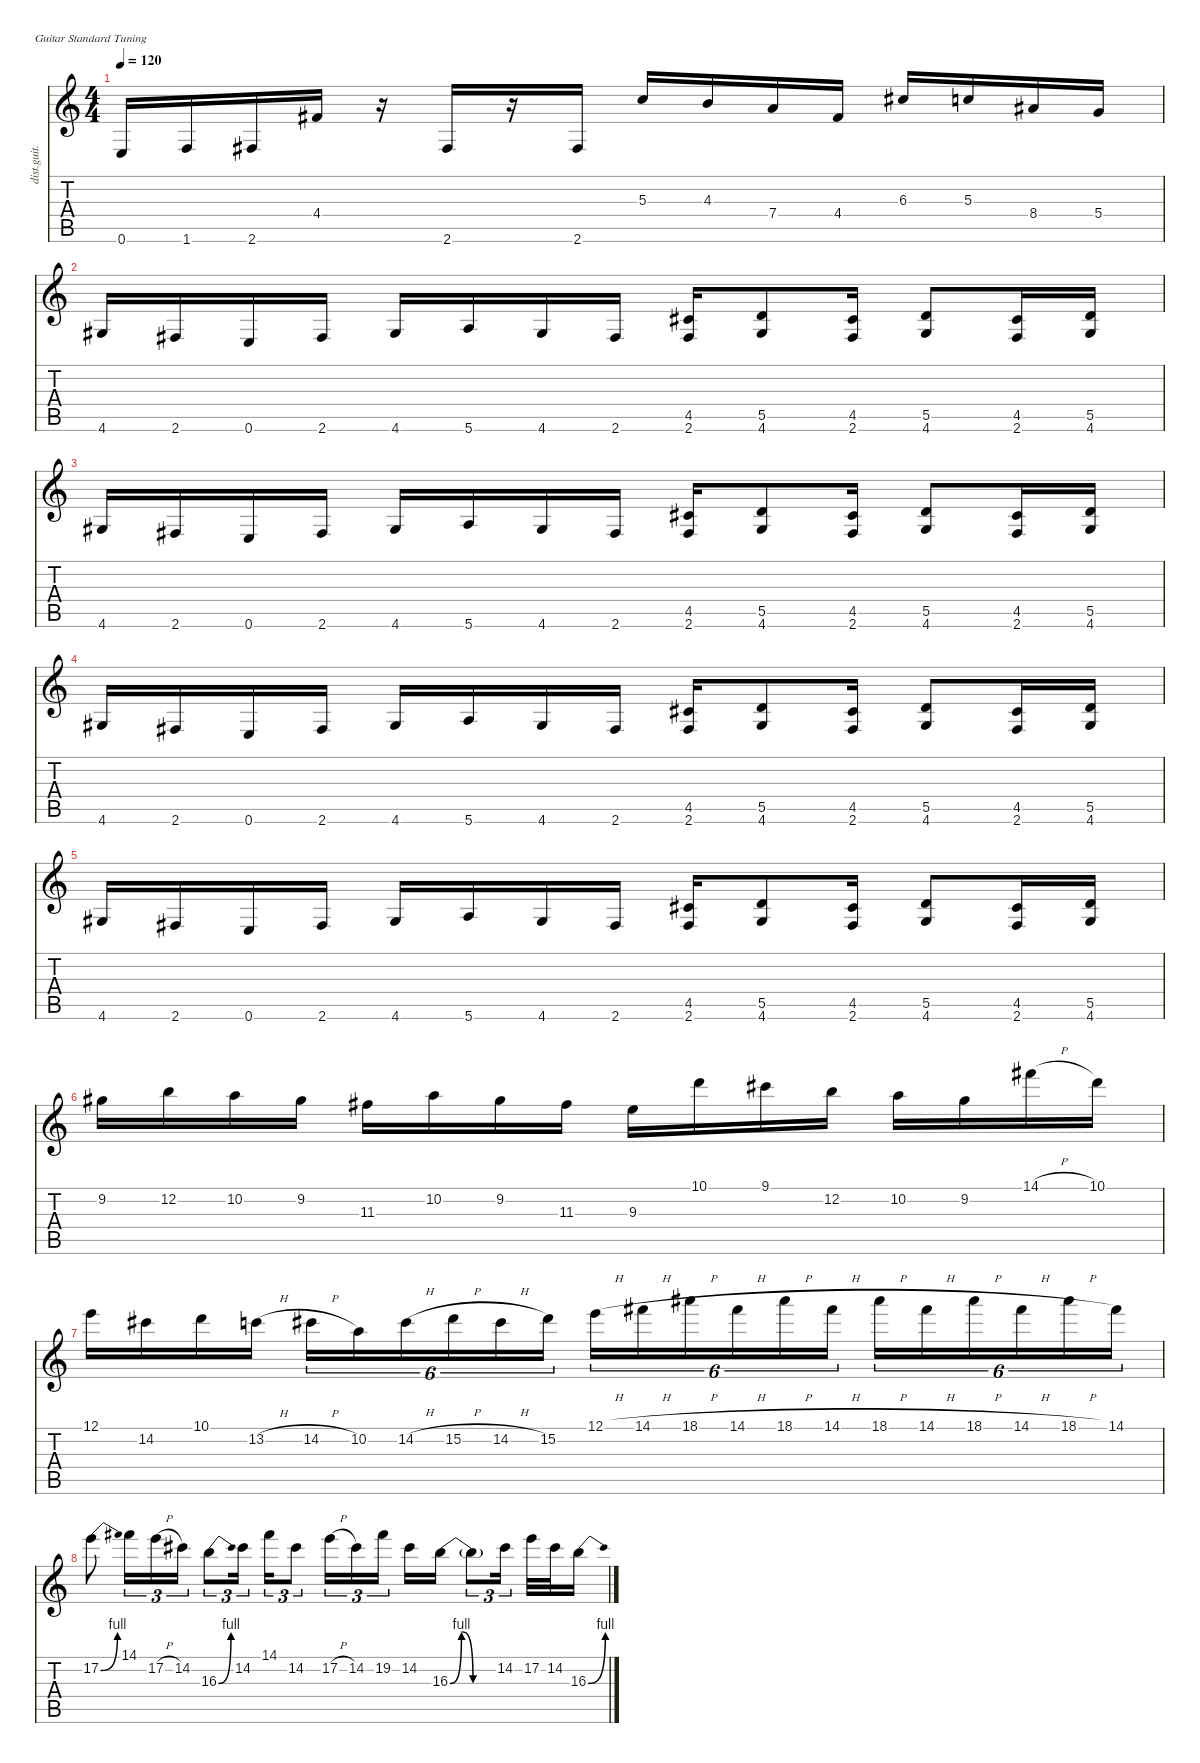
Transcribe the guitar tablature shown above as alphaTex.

\defaultSystemsLayout 4
\hideDynamics
\bracketExtendMode nobrackets
\otherSystemsTrackNameOrientation horizontal
\track ("Friedman" "dist.guit.") {defaultSystemsLayout 8 instrument distortionguitar}
\staff {score tabs}
\tuning (E4 B3 G3 D3 A2 E2)
\ts (4 4)
\tempo 120
\clef g2
\ks c
0.6.16{dy f beam Up} 1.6.16{beam Up} 2.6{acc #}.16{beam Up} 4.4{acc #}.16{beam Up} r.16{beam Up} 2.6{acc #}.16{beam Up} r.16{beam Up} 2.6{acc #}.16{beam Up} 5.3.16{beam Up} 4.3.16{beam Up} 7.4.16{beam Up} 4.4{acc #}.16{beam Up} 6.3{acc #}.16{beam Up} 5.3.16{beam Up} 8.4{acc #}.16{beam Up} 5.4.16{beam Up} |
4.6{acc #}.16{beam Up} 2.6{acc #}.16{beam Up} 0.6.16{beam Up} 2.6{acc #}.16{beam Up} 4.6{acc #}.16{beam Up} 5.6.16{beam Up} 4.6{acc #}.16{beam Up} 2.6{acc #}.16{beam Up} (4.5{acc #} 2.6{acc #}).16{beam Up} (5.5 4.6{acc #}).8{beam Up} (4.5{acc #} 2.6{acc #}).16{beam Up} (5.5 4.6{acc #}).8{beam Up} (4.5{acc #} 2.6{acc #}).16{beam Up} (5.5 4.6{acc #}).16{beam Up} |
4.6{acc #}.16{beam Up} 2.6{acc #}.16{beam Up} 0.6.16{beam Up} 2.6{acc #}.16{beam Up} 4.6{acc #}.16{beam Up} 5.6.16{beam Up} 4.6{acc #}.16{beam Up} 2.6{acc #}.16{beam Up} (4.5{acc #} 2.6{acc #}).16{beam Up} (5.5 4.6{acc #}).8{beam Up} (4.5{acc #} 2.6{acc #}).16{beam Up} (5.5 4.6{acc #}).8{beam Up} (4.5{acc #} 2.6{acc #}).16{beam Up} (5.5 4.6{acc #}).16{beam Up} |
4.6{acc #}.16{beam Up} 2.6{acc #}.16{beam Up} 0.6.16{beam Up} 2.6{acc #}.16{beam Up} 4.6{acc #}.16{beam Up} 5.6.16{beam Up} 4.6{acc #}.16{beam Up} 2.6{acc #}.16{beam Up} (4.5{acc #} 2.6{acc #}).16{beam Up} (5.5 4.6{acc #}).8{beam Up} (4.5{acc #} 2.6{acc #}).16{beam Up} (5.5 4.6{acc #}).8{beam Up} (4.5{acc #} 2.6{acc #}).16{beam Up} (5.5 4.6{acc #}).16{beam Up} |
4.6{acc #}.16{beam Up} 2.6{acc #}.16{beam Up} 0.6.16{beam Up} 2.6{acc #}.16{beam Up} 4.6{acc #}.16{beam Up} 5.6.16{beam Up} 4.6{acc #}.16{beam Up} 2.6{acc #}.16{beam Up} (4.5{acc #} 2.6{acc #}).16{beam Up} (5.5 4.6{acc #}).8{beam Up} (4.5{acc #} 2.6{acc #}).16{beam Up} (5.5 4.6{acc #}).8{beam Up} (4.5{acc #} 2.6{acc #}).16{beam Up} (5.5 4.6{acc #}).16{beam Up} |
9.2{acc #}.16{beam Down} 12.2.16{beam Down} 10.2.16{beam Down} 9.2{acc #}.16{beam Down} 11.3{acc #}.16{beam Down} 10.2.16{beam Down} 9.2{acc #}.16{beam Down} 11.3{acc #}.16{beam Down} 9.3.16{beam Down} 10.1.16{beam Down} 9.1{acc #}.16{beam Down} 12.2.16{beam Down} 10.2.16{beam Down} 9.2{acc #}.16{beam Down} 14.1{h acc #}.16{beam Down} 10.1.16{beam Down} |
12.1.16{beam Down} 14.2{acc #}.16{beam Down} 10.1.16{beam Down} 13.2{h}.16{beam Down} 14.2{h acc #}.16{tu (6 4) beam Down} 10.2.16{tu (6 4) beam Down} 14.2{h acc #}.16{tu (6 4) beam Down} 15.2{h}.16{tu (6 4) beam Down} 14.2{h acc #}.16{tu (6 4) beam Down} 15.2.16{tu (6 4) beam Down} 12.1{h}.16{tu (6 4) beam Down} 14.1{h acc #}.16{tu (6 4) beam Down} 18.1{h acc #}.16{tu (6 4) beam Down} 14.1{h acc #}.16{tu (6 4) beam Down} 18.1{h acc #}.16{tu (6 4) beam Down} 14.1{h acc #}.16{tu (6 4) beam Down} 18.1{h acc #}.16{tu (6 4) beam Down} 14.1{h acc #}.16{tu (6 4) beam Down} 18.1{h acc #}.16{tu (6 4) beam Down} 14.1{h acc #}.16{tu (6 4) beam Down} 18.1{h acc #}.16{tu (6 4) beam Down} 14.1{acc #}.16{tu (6 4) beam Down} |
17.2{be (bend 0 0 30 4)}.8{beam Down} 14.1{acc #}.16{tu (3 2) beam Down} 17.2{h}.16{tu (3 2) beam Down} 14.2{acc #}.16{tu (3 2) beam Down} 16.3{be (bend 0 0 30 4)}.8{tu (3 2) beam Down} 14.2{acc #}.16{tu (3 2) beam Down} 14.1{acc #}.16{tu (3 2) beam Down} 14.2{acc #}.8{tu (3 2) beam Down} 17.2{h}.16{tu (3 2) beam Down} 14.2{acc #}.16{tu (3 2) beam Down} 19.2{acc #}.16{tu (3 2) beam Down} 14.2{acc #}.16{beam Down} 16.3{be (bendrelease 0 0 30 4 30 4 60 0)}.16{beam Down} 16.3{be (hold 0 0 60 0) t}.8{tu (3 2) beam Down} 14.2{acc #}.16{tu (3 2) beam Down} 17.2.32{beam Down} 14.2{acc #}.32{beam Down} 16.3{be (bend 0 0 30 4)}.16{beam Down}
